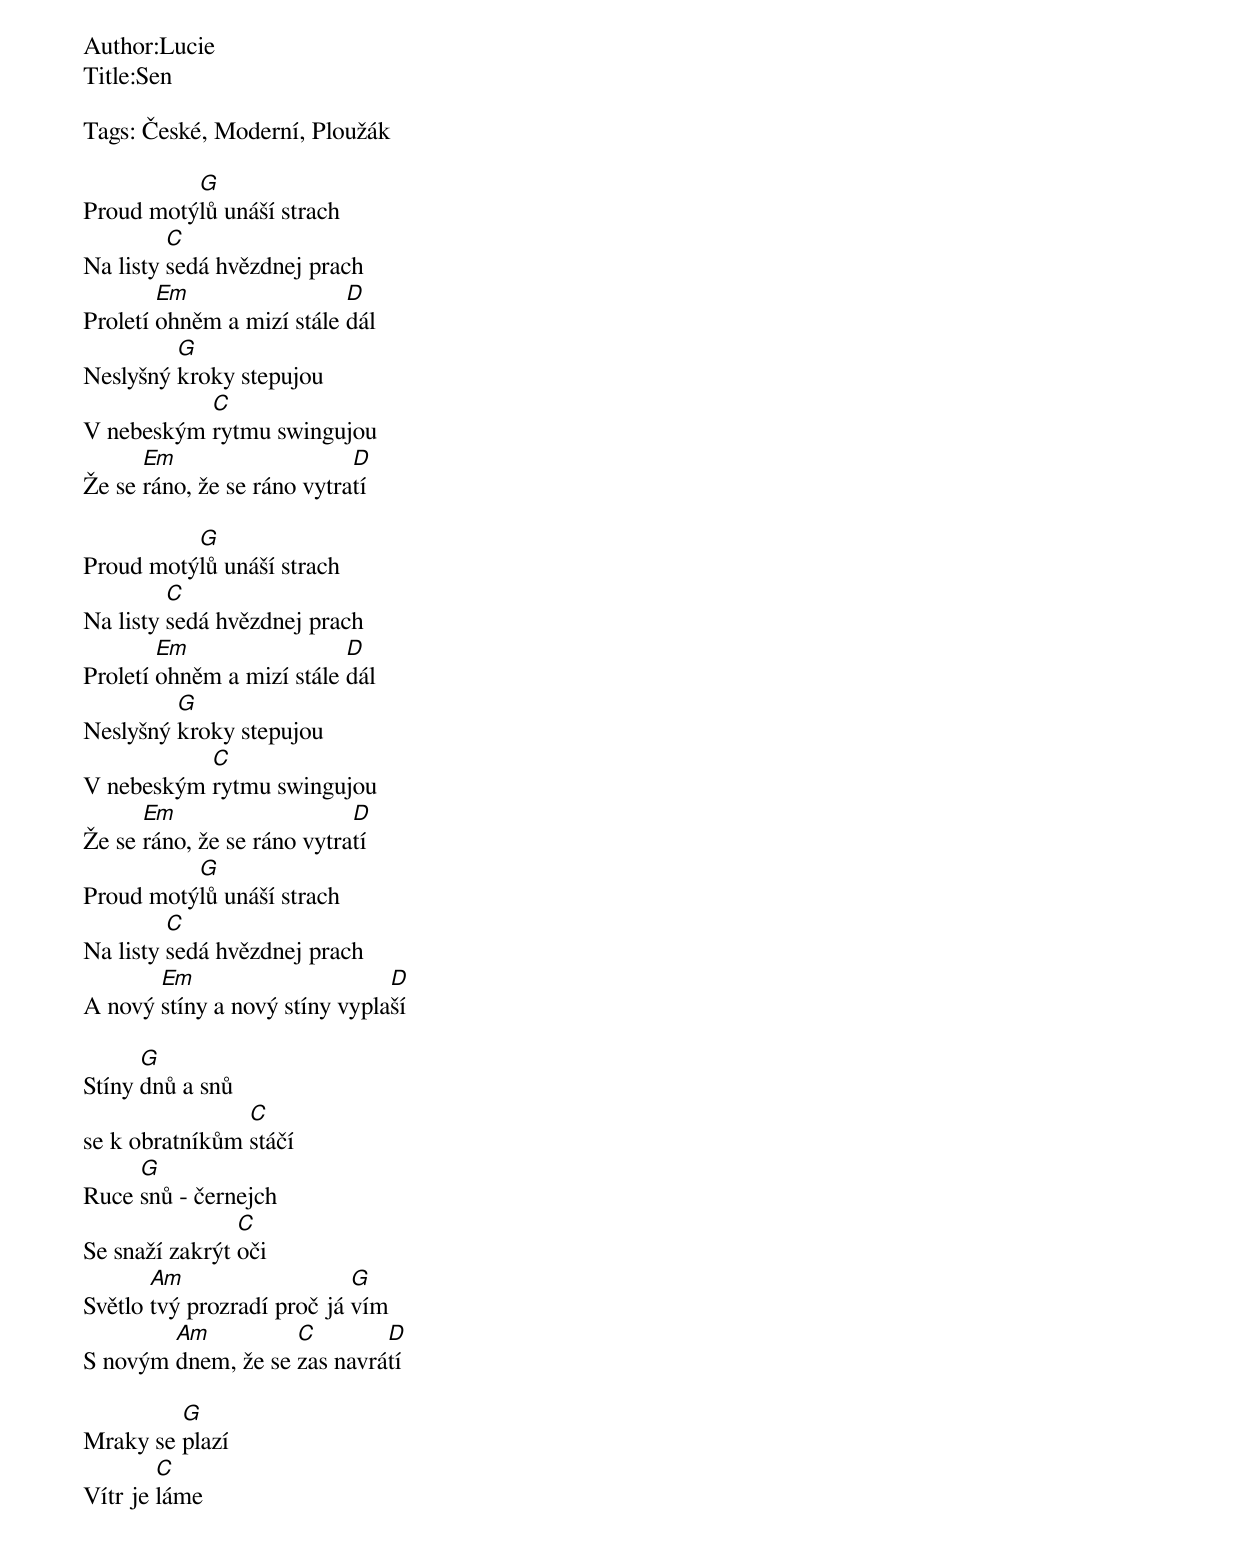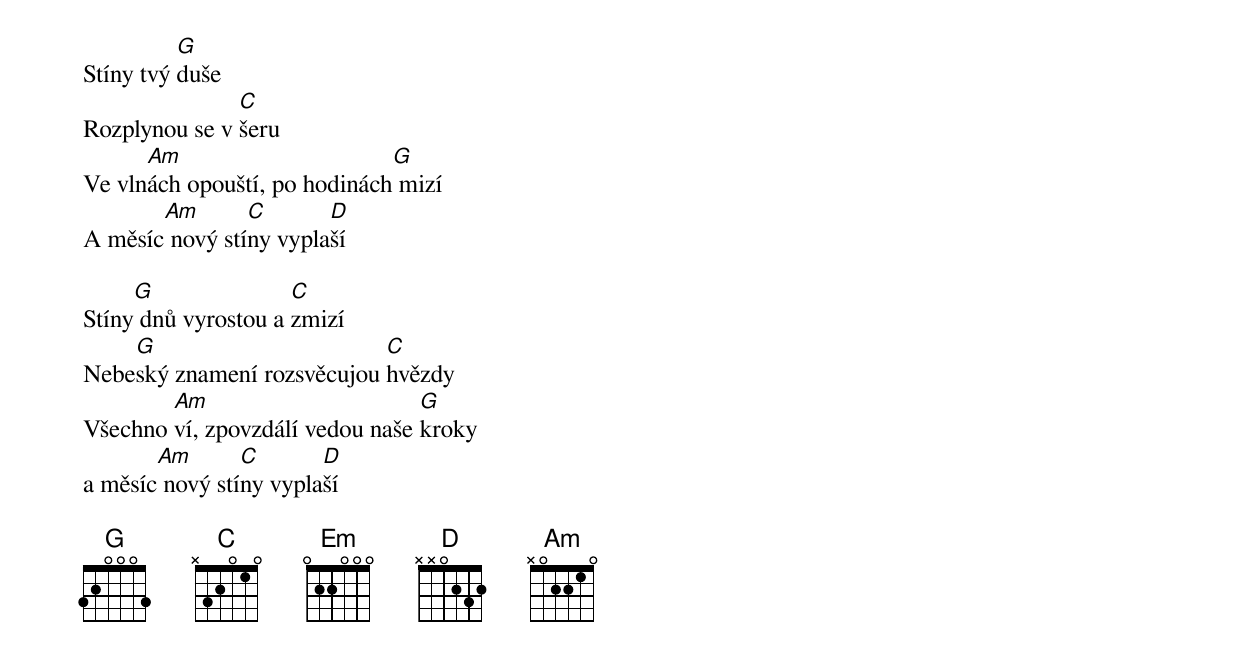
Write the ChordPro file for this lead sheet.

Author:Lucie
Title:Sen

Tags: České, Moderní, Ploužák

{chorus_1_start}
Proud motý[G]lů unáší strach
Na listy [C]sedá hvězdnej prach
Proletí [Em]ohněm a mizí stále [D]dál
Neslyšný [G]kroky stepujou
V nebeským [C]rytmu swingujou
Že se [Em]ráno, že se ráno vytra[D]tí
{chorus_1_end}

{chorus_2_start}
Proud motý[G]lů unáší strach
Na listy [C]sedá hvězdnej prach
Proletí [Em]ohněm a mizí stále [D]dál
Neslyšný [G]kroky stepujou
V nebeským [C]rytmu swingujou
Že se [Em]ráno, že se ráno vytra[D]tí
Proud motý[G]lů unáší strach
Na listy [C]sedá hvězdnej prach
A nový [Em]stíny a nový stíny vypla[D]ší
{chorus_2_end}

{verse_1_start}
Stíny [G]dnů a snů
se k obratníkům [C]stáčí
Ruce [G]snů - černejch
Se snaží zakrýt [C]oči
Světlo [Am]tvý prozradí proč já [G]vím
S novým [Am]dnem, že se [C]zas navrá[D]tí
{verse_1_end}

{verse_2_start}
Mraky se [G]plazí
Vítr je [C]láme
Stíny tvý [G]duše
Rozplynou se v [C]šeru
Ve vln[Am]ách opouští, po hodinách[G] mizí
A měsíc[Am] nový stí[C]ny vypla[D]ší
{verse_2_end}

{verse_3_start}
Stíny[G] dnů vyrostou a [C]zmizí
Nebe[G]ský znamení rozsvěcujou [C]hvězdy
Všechno [Am]ví, zpovzdálí vedou naše [G]kroky
a měsíc[Am] nový stí[C]ny vypla[D]ší
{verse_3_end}

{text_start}
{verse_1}
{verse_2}
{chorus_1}
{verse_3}
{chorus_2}
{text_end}
